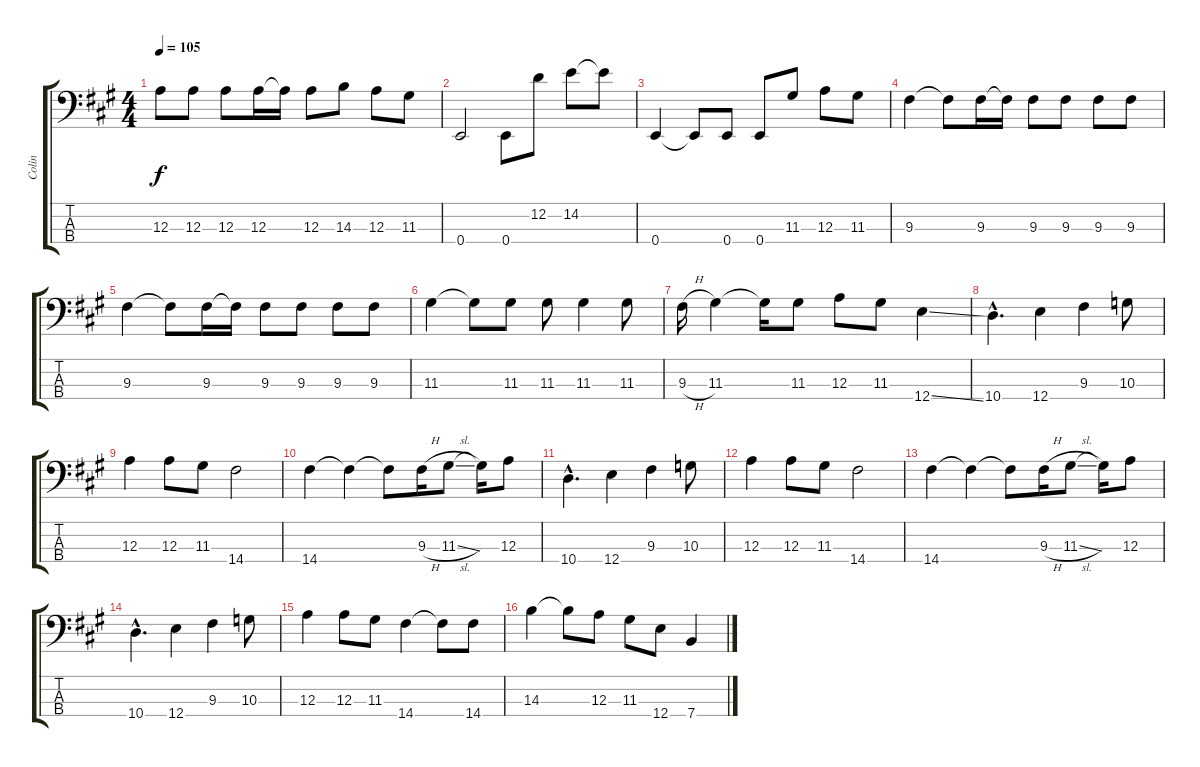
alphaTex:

\track ("Colin" "Colin") {instrument electricbassfinger}
\staff {score tabs}
\tuning (G2 D2 A1 E1) {hide}
\ts (4 4)
\tempo 105
\clef f4
\ks a
12.3.8{dy f} 12.3.8 12.3.8 12.3.16 12.3{t}.16 12.3.8 14.3.8 12.3.8 11.3.8 |
0.4.2 0.4.8 12.2.8 14.2.8 14.2{t}.8 |
0.4.4 0.4{t}.8 0.4.8 0.4.8 11.3.8 12.3.8 11.3.8 |
9.3.4 9.3{t}.8 9.3.16 9.3{t}.16 9.3.8 9.3.8 9.3.8 9.3.8 |
9.3.4 9.3{t}.8 9.3.16 9.3{t}.16 9.3.8 9.3.8 9.3.8 9.3.8 |
11.3.4 11.3{t}.8 11.3.8 11.3.8 11.3.4 11.3.8 |
9.3{h}.16 11.3.4 11.3{t}.16 11.3.8 12.3.8 11.3.8 12.4{ss}.4 |
10.4{hac}.4{d} 12.4.4 9.3.4 10.3.8 |
12.3.4 12.3.8 11.3.8 14.4.2 |
14.4.4 14.4{t}.4 14.4{t}.8 9.3{h}.16 11.3{sl}.8 11.3{t}.16 12.3.8 |
10.4{hac}.4{d} 12.4.4 9.3.4 10.3.8 |
12.3.4 12.3.8 11.3.8 14.4.2 |
14.4.4 14.4{t}.4 14.4{t}.8 9.3{h}.16 11.3{sl}.8 11.3{t}.16 12.3.8 |
10.4{hac}.4{d} 12.4.4 9.3.4 10.3.8 |
12.3.4 12.3.8 11.3.8 14.4.4 14.4{t}.8 14.4.8 |
14.3.4 14.3{t}.8 12.3.8 11.3.8 12.4.8 7.4.4
